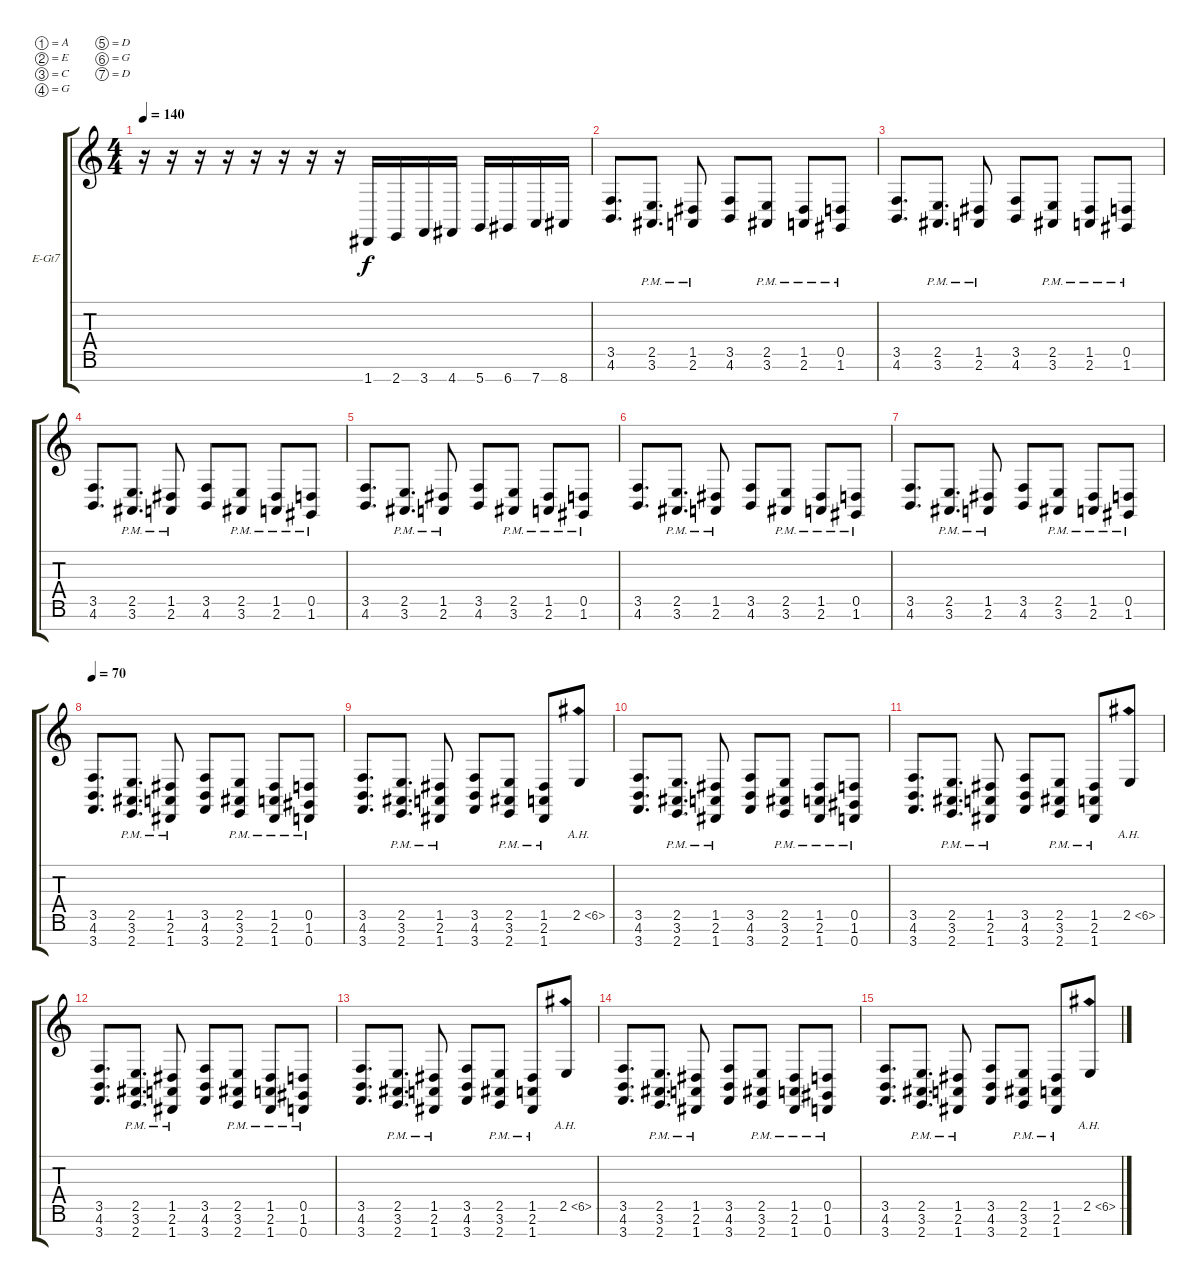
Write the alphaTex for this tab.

\defaultSystemsLayout 4
\bracketExtendMode groupsimilarinstruments
\firstSystemTrackNameOrientation horizontal
\otherSystemsTrackNameOrientation horizontal
\track ("Electric Guitar" "E-Gt7") {instrument distortionguitar}
\staff {score tabs}
\tuning (A3 E3 C3 G2 D2 G1 D1)
\ts (4 4)
\tempo 140
\clef g2
\ks c
r.16{dy f} r.16 r.16 r.16 r.16 r.16 r.16 r.16 1.7.16 2.7.16 3.7.16 4.7.16 5.7.16 6.7.16 7.7.16 8.7.16 |
(4.6 3.5).8{d} (3.6{pm} 2.5{pm}).8{d} (2.6{pm} 1.5{pm}).8 (4.6 3.5).8 (3.6{pm} 2.5{pm}).8 (2.6{pm} 1.5{pm}).8 (1.6{pm} 0.5{pm}).8 |
(4.6 3.5).8{d} (3.6{pm} 2.5{pm}).8{d} (2.6{pm} 1.5{pm}).8 (4.6 3.5).8 (3.6{pm} 2.5{pm}).8 (2.6{pm} 1.5{pm}).8 (1.6{pm} 0.5{pm}).8 |
(4.6 3.5).8{d} (3.6{pm} 2.5{pm}).8{d} (2.6{pm} 1.5{pm}).8 (4.6 3.5).8 (3.6{pm} 2.5{pm}).8 (2.6{pm} 1.5{pm}).8 (1.6{pm} 0.5{pm}).8 |
(4.6 3.5).8{d} (3.6{pm} 2.5{pm}).8{d} (2.6{pm} 1.5{pm}).8 (4.6 3.5).8 (3.6{pm} 2.5{pm}).8 (2.6{pm} 1.5{pm}).8 (1.6{pm} 0.5{pm}).8 |
(4.6 3.5).8{d} (3.6{pm} 2.5{pm}).8{d} (2.6{pm} 1.5{pm}).8 (4.6 3.5).8 (3.6{pm} 2.5{pm}).8 (2.6{pm} 1.5{pm}).8 (1.6{pm} 0.5{pm}).8 |
(4.6 3.5).8{d} (3.6{pm} 2.5{pm}).8{d} (2.6{pm} 1.5{pm}).8 (4.6 3.5).8 (3.6{pm} 2.5{pm}).8 (2.6{pm} 1.5{pm}).8 (1.6{pm} 0.5{pm}).8 |
\tempo 70
(4.6 3.5 3.7).8{d} (3.6{pm} 2.5{pm} 2.7{pm}).8{d} (2.6{pm} 1.5{pm} 1.7{pm}).8 (4.6 3.5 3.7).8 (3.6{pm} 2.5{pm} 2.7{pm}).8 (2.6{pm} 1.5{pm} 1.7{pm}).8 (1.6{pm} 0.5{pm} 0.7{pm}).8 |
(4.6 3.5 3.7).8{d} (3.6{pm} 2.5{pm} 2.7{pm}).8{d} (2.6{pm} 1.5{pm} 1.7{pm}).8 (4.6 3.5 3.7).8 (3.6{pm} 2.5{pm} 2.7{pm}).8 (2.6{pm} 1.5{pm} 1.7{pm}).8 2.5{ah 4}.8 |
(4.6 3.5 3.7).8{d} (3.6{pm} 2.5{pm} 2.7{pm}).8{d} (2.6{pm} 1.5{pm} 1.7{pm}).8 (4.6 3.5 3.7).8 (3.6{pm} 2.5{pm} 2.7{pm}).8 (2.6{pm} 1.5{pm} 1.7{pm}).8 (1.6{pm} 0.5{pm} 0.7{pm}).8 |
(4.6 3.5 3.7).8{d} (3.6{pm} 2.5{pm} 2.7{pm}).8{d} (2.6{pm} 1.5{pm} 1.7{pm}).8 (4.6 3.5 3.7).8 (3.6{pm} 2.5{pm} 2.7{pm}).8 (2.6{pm} 1.5{pm} 1.7{pm}).8 2.5{ah 4}.8 |
(4.6 3.5 3.7).8{d} (3.6{pm} 2.5{pm} 2.7{pm}).8{d} (2.6{pm} 1.5{pm} 1.7{pm}).8 (4.6 3.5 3.7).8 (3.6{pm} 2.5{pm} 2.7{pm}).8 (2.6{pm} 1.5{pm} 1.7{pm}).8 (1.6{pm} 0.5{pm} 0.7{pm}).8 |
(4.6 3.5 3.7).8{d} (3.6{pm} 2.5{pm} 2.7{pm}).8{d} (2.6{pm} 1.5{pm} 1.7{pm}).8 (4.6 3.5 3.7).8 (3.6{pm} 2.5{pm} 2.7{pm}).8 (2.6{pm} 1.5{pm} 1.7{pm}).8 2.5{ah 4}.8 |
(4.6 3.5 3.7).8{d} (3.6{pm} 2.5{pm} 2.7{pm}).8{d} (2.6{pm} 1.5{pm} 1.7{pm}).8 (4.6 3.5 3.7).8 (3.6{pm} 2.5{pm} 2.7{pm}).8 (2.6{pm} 1.5{pm} 1.7{pm}).8 (1.6{pm} 0.5{pm} 0.7{pm}).8 |
(4.6 3.5 3.7).8{d} (3.6{pm} 2.5{pm} 2.7{pm}).8{d} (2.6{pm} 1.5{pm} 1.7{pm}).8 (4.6 3.5 3.7).8 (3.6{pm} 2.5{pm} 2.7{pm}).8 (2.6{pm} 1.5{pm} 1.7{pm}).8 2.5{ah 4}.8
